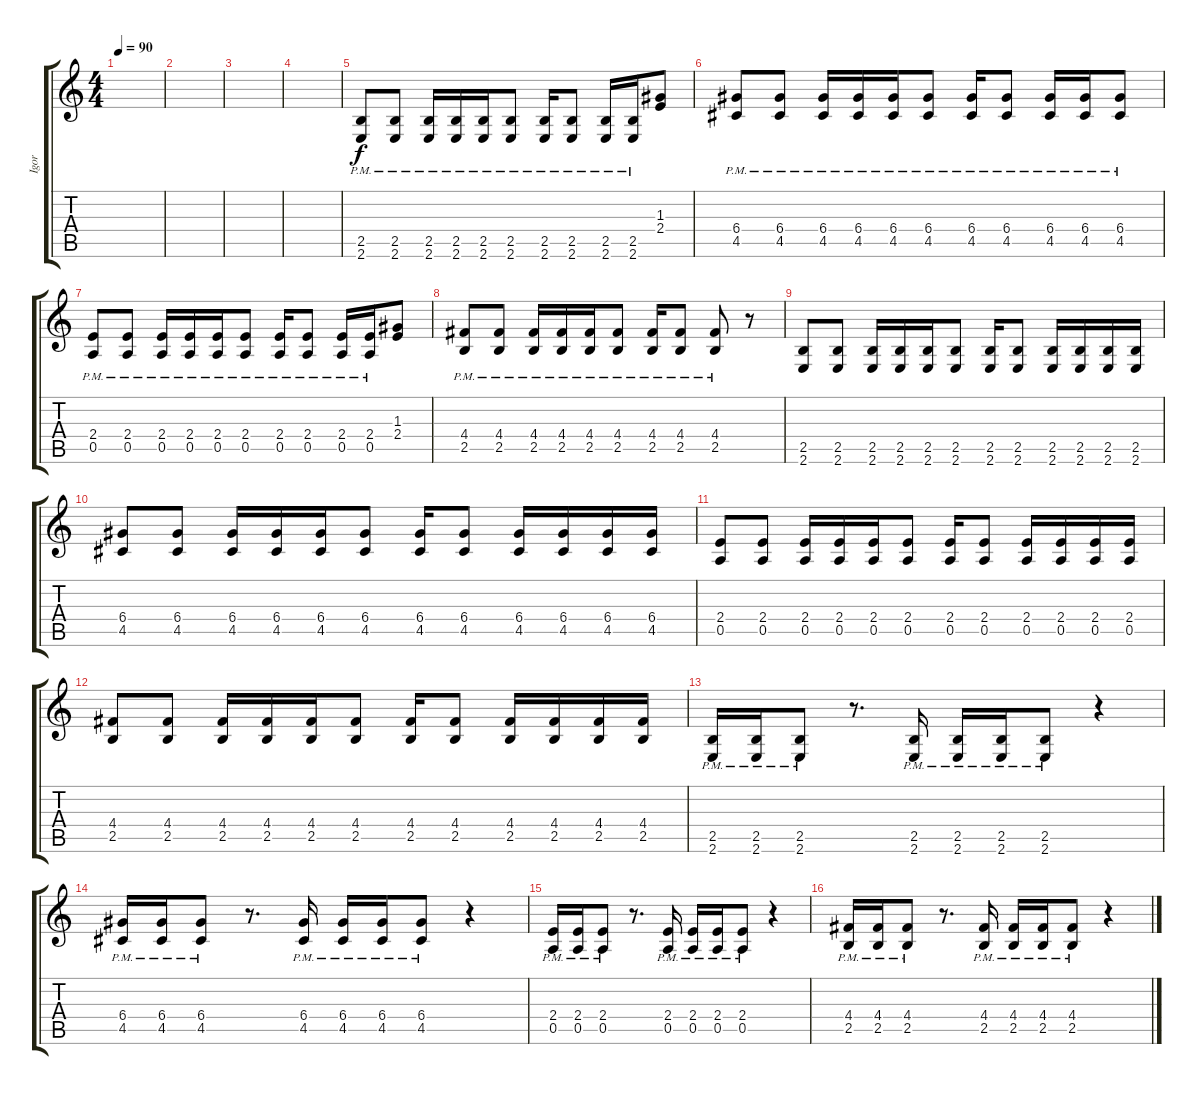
\track ("Igor" "Igor") {solo instrument distortionguitar}
\staff {score tabs}
\tuning (E4 B3 G3 D3 A2 D2) {hide}
\ts (4 4)
\tempo 90
\clef g2
\ks c
|
|
|
|
(2.5{pm} 2.6{pm}).8 (2.5{pm} 2.6{pm}).8 (2.5{pm} 2.6{pm}).16 (2.5{pm} 2.6{pm}).16 (2.5{pm} 2.6{pm}).16 (2.5{pm} 2.6{pm}).8 (2.5{pm} 2.6{pm}).16 (2.5{pm} 2.6{pm}).8 (2.5{pm} 2.6{pm}).16 (2.5{pm} 2.6{pm}).16 (1.3 2.4).8 |
(6.4{pm} 4.5{pm}).8 (6.4{pm} 4.5{pm}).8 (6.4{pm} 4.5{pm}).16 (6.4{pm} 4.5{pm}).16 (6.4{pm} 4.5{pm}).16 (6.4{pm} 4.5{pm}).8 (6.4{pm} 4.5{pm}).16 (6.4{pm} 4.5{pm}).8 (6.4{pm} 4.5{pm}).16 (6.4{pm} 4.5{pm}).16 (6.4{pm} 4.5{pm}).8 |
(2.4{pm} 0.5{pm}).8 (2.4{pm} 0.5{pm}).8 (2.4{pm} 0.5{pm}).16 (2.4{pm} 0.5{pm}).16 (2.4{pm} 0.5{pm}).16 (2.4{pm} 0.5{pm}).8 (2.4{pm} 0.5{pm}).16 (2.4{pm} 0.5{pm}).8 (2.4{pm} 0.5{pm}).16 (2.4{pm} 0.5{pm}).16 (1.3 2.4).8 |
(4.4{pm} 2.5{pm}).8 (4.4{pm} 2.5{pm}).8 (4.4{pm} 2.5{pm}).16 (4.4{pm} 2.5{pm}).16 (4.4{pm} 2.5{pm}).16 (4.4{pm} 2.5{pm}).8 (4.4{pm} 2.5{pm}).16 (4.4{pm} 2.5{pm}).8 (4.4{pm} 2.5{pm}).8 r.8 |
(2.5 2.6).8 (2.5 2.6).8 (2.5 2.6).16 (2.5 2.6).16 (2.5 2.6).16 (2.5 2.6).8 (2.5 2.6).16 (2.5 2.6).8 (2.5 2.6).16 (2.5 2.6).16 (2.5 2.6).16 (2.5 2.6).16 |
(6.4 4.5).8 (6.4 4.5).8 (6.4 4.5).16 (6.4 4.5).16 (6.4 4.5).16 (6.4 4.5).8 (6.4 4.5).16 (6.4 4.5).8 (6.4 4.5).16 (6.4 4.5).16 (6.4 4.5).16 (6.4 4.5).16 |
(2.4 0.5).8 (2.4 0.5).8 (2.4 0.5).16 (2.4 0.5).16 (2.4 0.5).16 (2.4 0.5).8 (2.4 0.5).16 (2.4 0.5).8 (2.4 0.5).16 (2.4 0.5).16 (2.4 0.5).16 (2.4 0.5).16 |
(4.4 2.5).8 (4.4 2.5).8 (4.4 2.5).16 (4.4 2.5).16 (4.4 2.5).16 (4.4 2.5).8 (4.4 2.5).16 (4.4 2.5).8 (4.4 2.5).16 (4.4 2.5).16 (4.4 2.5).16 (4.4 2.5).16 |
(2.5{pm} 2.6{pm}).16 (2.5{pm} 2.6{pm}).16 (2.5{pm} 2.6{pm}).8 r.8{d} (2.5{pm} 2.6{pm}).16 (2.5{pm} 2.6{pm}).16 (2.5{pm} 2.6{pm}).16 (2.5{pm} 2.6{pm}).8 r.4 |
(6.4{pm} 4.5{pm}).16 (6.4{pm} 4.5{pm}).16 (6.4{pm} 4.5{pm}).8 r.8{d} (6.4{pm} 4.5{pm}).16 (6.4{pm} 4.5{pm}).16 (6.4{pm} 4.5{pm}).16 (6.4{pm} 4.5{pm}).8 r.4 |
(2.4{pm} 0.5{pm}).16 (2.4{pm} 0.5{pm}).16 (2.4{pm} 0.5{pm}).8 r.8{d} (2.4{pm} 0.5{pm}).16 (2.4{pm} 0.5{pm}).16 (2.4{pm} 0.5{pm}).16 (2.4{pm} 0.5{pm}).8 r.4 |
(4.4{pm} 2.5{pm}).16 (4.4{pm} 2.5{pm}).16 (4.4{pm} 2.5{pm}).8 r.8{d} (4.4{pm} 2.5{pm}).16 (4.4{pm} 2.5{pm}).16 (4.4{pm} 2.5{pm}).16 (4.4{pm} 2.5{pm}).8 r.4
